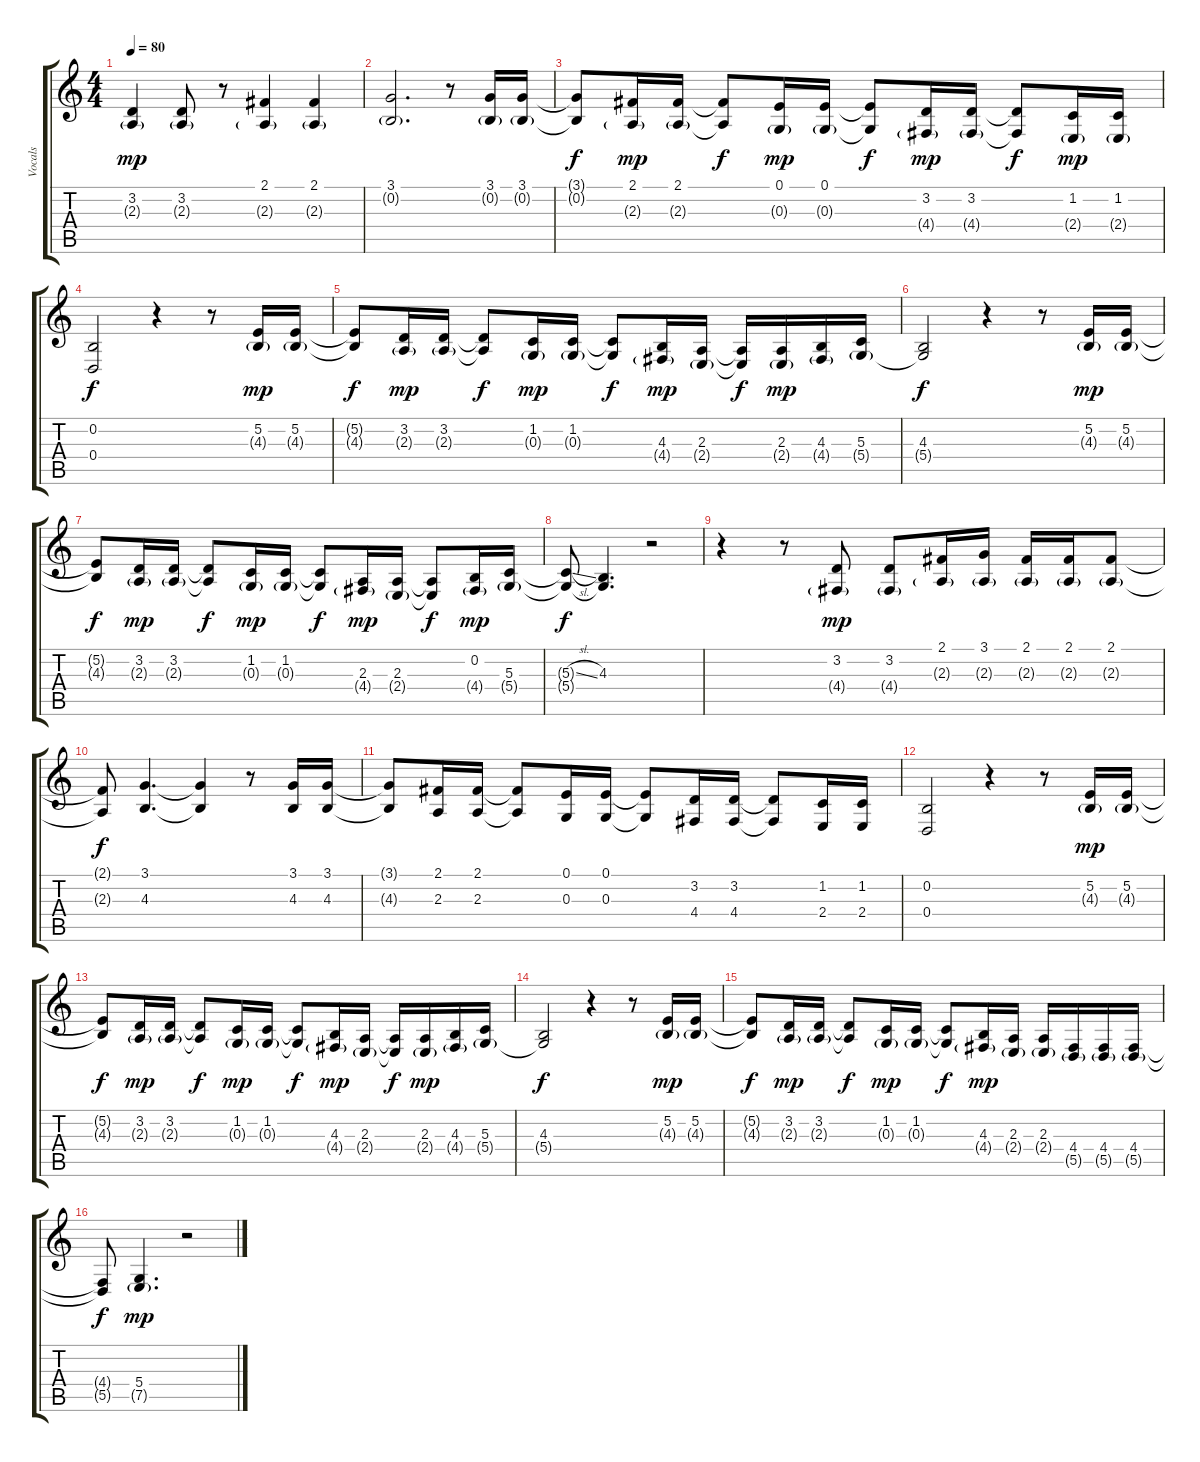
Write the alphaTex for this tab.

\track ("Vocals" "Vocals") {instrument altosax}
\staff {score tabs}
\tuning (E4 B3 G3 D3 A2 E2) {hide}
\ts (4 4)
\tempo 80
\clef g2
\ks c
(3.2 2.3{g}).4{dy mp} (3.2 2.3{g}).8 r.8 (2.1 2.3{g}).4 (2.1 2.3{g}).4 |
(3.1 0.2{g}).2{d} r.8 (3.1 0.2{g}).16 (3.1 0.2{g}).16 |
(3.1{t} 0.2{t}).8{dy f} (2.1 2.3{g}).16{dy mp} (2.1 2.3{g}).16 (2.1{t} 2.3{t}).8{dy f} (0.1 0.3{g}).16{dy mp} (0.1 0.3{g}).16 (0.1{t} 0.3{t}).8{dy f} (3.2 4.4{g}).16{dy mp} (3.2 4.4{g}).16 (3.2{t} 4.4{t}).8{dy f} (1.2 2.4{g}).16{dy mp} (1.2 2.4{g}).16 |
(0.2 0.4).2{dy f} r.4 r.8 (5.2 4.3{g}).16{dy mp} (5.2 4.3{g}).16 |
(5.2{t} 4.3{t}).8{dy f} (3.2 2.3{g}).16{dy mp} (3.2 2.3{g}).16 (3.2{t} 2.3{t}).8{dy f} (1.2 0.3{g}).16{dy mp} (1.2 0.3{g}).16 (1.2{t} 0.3{t}).8{dy f} (4.3 4.4{g}).16{dy mp} (2.3 2.4{g}).16 (2.3{t} 2.4{t}).16{dy f} (2.3 2.4{g}).16{dy mp} (4.3 4.4{g}).16 (5.3 5.4{g}).16 |
(4.3 5.4{t}).2{dy f} r.4 r.8 (5.2 4.3{g}).16{dy mp} (5.2 4.3{g}).16 |
(5.2{t} 4.3{t}).8{dy f} (3.2 2.3{g}).16{dy mp} (3.2 2.3{g}).16 (3.2{t} 2.3{t}).8{dy f} (1.2 0.3{g}).16{dy mp} (1.2 0.3{g}).16 (1.2{t} 0.3{t}).8{dy f} (2.3 4.4{g}).16{dy mp} (2.3 2.4{g}).16 (2.3{t} 2.4{t}).8{dy f} (0.2 4.4{g}).16{dy mp} (5.3 5.4{g}).16 |
(5.3{sl t} 5.4{t}).8{dy f} (4.3 5.4{t}).4{d} r.2 |
r.4 r.8 (3.2 4.4{g}).8{dy mp} (3.2 4.4{g}).8 (2.1 2.3{g}).16 (3.1 2.3{g}).16 (2.1 2.3{g}).16 (2.1 2.3{g}).16 (2.1 2.3{g}).8 |
(2.1{t} 2.3{t}).8{dy f} (3.1 4.3).4{d} (3.1{t} 4.3{t}).4 r.8 (3.1 4.3).16 (3.1 4.3).16 |
(3.1{t} 4.3{t}).8 (2.1 2.3).16 (2.1 2.3).16 (2.1{t} 2.3{t}).8 (0.1 0.3).16 (0.1 0.3).16 (0.1{t} 0.3{t}).8 (3.2 4.4).16 (3.2 4.4).16 (3.2{t} 4.4{t}).8 (1.2 2.4).16 (1.2 2.4).16 |
(0.2 0.4).2 r.4 r.8 (5.2 4.3{g}).16{dy mp} (5.2 4.3{g}).16 |
(5.2{t} 4.3{t}).8{dy f} (3.2 2.3{g}).16{dy mp} (3.2 2.3{g}).16 (3.2{t} 2.3{t}).8{dy f} (1.2 0.3{g}).16{dy mp} (1.2 0.3{g}).16 (1.2{t} 0.3{t}).8{dy f} (4.3 4.4{g}).16{dy mp} (2.3 2.4{g}).16 (2.3{t} 2.4{t}).16{dy f} (2.3 2.4{g}).16{dy mp} (4.3 4.4{g}).16 (5.3 5.4{g}).16 |
(4.3 5.4{t}).2{dy f} r.4 r.8 (5.2 4.3{g}).16{dy mp} (5.2 4.3{g}).16 |
(5.2{t} 4.3{t}).8{dy f} (3.2 2.3{g}).16{dy mp} (3.2 2.3{g}).16 (3.2{t} 2.3{t}).8{dy f} (1.2 0.3{g}).16{dy mp} (1.2 0.3{g}).16 (1.2{t} 0.3{t}).8{dy f} (4.3 4.4{g}).16{dy mp} (2.3 2.4{g}).16 (2.3 2.4{g}).16 (4.4 5.5{g}).16 (4.4 5.5{g}).16 (4.4 5.5{g}).16 |
(4.4{t} 5.5{t}).8{dy f} (5.4 7.5{g}).4{d dy mp} r.2
